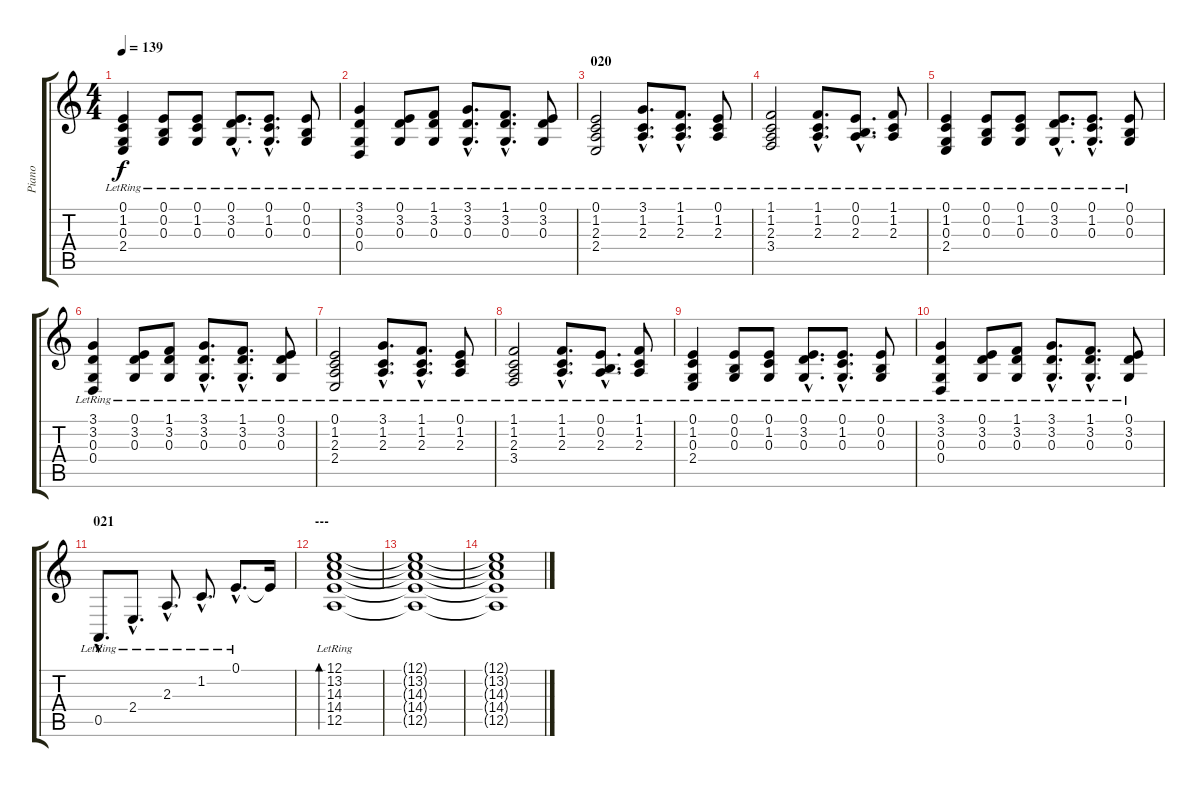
\track ("Piano" "Piano") {instrument acousticgrandpiano}
\staff {score tabs}
\tuning (E4 B3 G3 D3 A2 E2) {hide}
\ts (4 4)
\tempo 139
\clef g2
\ks c
(0.1{lr} 1.2{lr} 0.3{lr} 2.4{lr}).4{dy f} (0.1{lr} 0.2{lr} 0.3{lr}).8 (0.1{lr} 1.2{lr} 0.3{lr}).8 (0.1{hac lr} 3.2{hac lr} 0.3{hac lr}).8{d} (0.1{hac lr} 1.2{hac lr} 0.3{hac lr}).8{d} (0.1{lr} 0.2{lr} 0.3{lr}).8 |
(3.1{lr} 3.2{lr} 0.3{lr} 0.4{lr}).4 (0.1{lr} 3.2{lr} 0.3{lr}).8 (1.1{lr} 3.2{lr} 0.3{lr}).8 (3.1{hac lr} 3.2{hac lr} 0.3{hac lr}).8{d} (1.1{hac lr} 3.2{hac lr} 0.3{hac lr}).8{d} (0.1{lr} 3.2{lr} 0.3{lr}).8 |
\section ("" "020")
(0.1{lr} 1.2{lr} 2.3{lr} 2.4{lr}).2 (3.1{hac lr} 1.2{hac lr} 2.3{hac lr}).8{d} (1.1{hac lr} 1.2{hac lr} 2.3{hac lr}).8{d} (0.1{lr} 1.2{lr} 2.3{lr}).8 |
(1.1{lr} 1.2{lr} 2.3{lr} 3.4{lr}).2 (1.1{hac lr} 1.2{hac lr} 2.3{hac lr}).8{d} (0.1{hac lr} 0.2{hac lr} 2.3{hac lr}).8{d} (1.1{lr} 1.2{lr} 2.3{lr}).8 |
(0.1{lr} 1.2{lr} 0.3{lr} 2.4{lr}).4 (0.1{lr} 0.2{lr} 0.3{lr}).8 (0.1{lr} 1.2{lr} 0.3{lr}).8 (0.1{hac lr} 3.2{hac lr} 0.3{hac lr}).8{d} (0.1{hac lr} 1.2{hac lr} 0.3{hac lr}).8{d} (0.1{lr} 0.2{lr} 0.3{lr}).8 |
(3.1{lr} 3.2{lr} 0.3{lr} 0.4{lr}).4 (0.1{lr} 3.2{lr} 0.3{lr}).8 (1.1{lr} 3.2{lr} 0.3{lr}).8 (3.1{hac lr} 3.2{hac lr} 0.3{hac lr}).8{d} (1.1{hac lr} 3.2{hac lr} 0.3{hac lr}).8{d} (0.1{lr} 3.2{lr} 0.3{lr}).8 |
(0.1{lr} 1.2{lr} 2.3{lr} 2.4{lr}).2 (3.1{hac lr} 1.2{hac lr} 2.3{hac lr}).8{d} (1.1{hac lr} 1.2{hac lr} 2.3{hac lr}).8{d} (0.1{lr} 1.2{lr} 2.3{lr}).8 |
(1.1{lr} 1.2{lr} 2.3{lr} 3.4{lr}).2 (1.1{hac lr} 1.2{hac lr} 2.3{hac lr}).8{d} (0.1{hac lr} 0.2{hac lr} 2.3{hac lr}).8{d} (1.1{lr} 1.2{lr} 2.3{lr}).8 |
(0.1{lr} 1.2{lr} 0.3{lr} 2.4{lr}).4 (0.1{lr} 0.2{lr} 0.3{lr}).8 (0.1{lr} 1.2{lr} 0.3{lr}).8 (0.1{hac lr} 3.2{hac lr} 0.3{hac lr}).8{d} (0.1{hac lr} 1.2{hac lr} 0.3{hac lr}).8{d} (0.1{lr} 0.2{lr} 0.3{lr}).8 |
(3.1{lr} 3.2{lr} 0.3{lr} 0.4{lr}).4 (0.1{lr} 3.2{lr} 0.3{lr}).8 (1.1{lr} 3.2{lr} 0.3{lr}).8 (3.1{hac lr} 3.2{hac lr} 0.3{hac lr}).8{d} (1.1{hac lr} 3.2{hac lr} 0.3{hac lr}).8{d} (0.1{lr} 3.2{lr} 0.3{lr}).8 |
\section ("" "021")
0.5{hac lr}.8{d} 2.4{hac lr}.8{d} 2.3{hac lr}.8{d} 1.2{hac lr}.8{d} 0.1{hac lr}.8{d} 0.1{t}.16 |
\section ("" "---")
(12.1{lr} 13.2{lr} 14.3{lr} 14.4{lr} 12.5{lr}).1{bd 480} |
(12.1{t} 13.2{t} 14.3{t} 14.4{t} 12.5{t}).1 |
(12.1{t} 13.2{t} 14.3{t} 14.4{t} 12.5{t}).1
